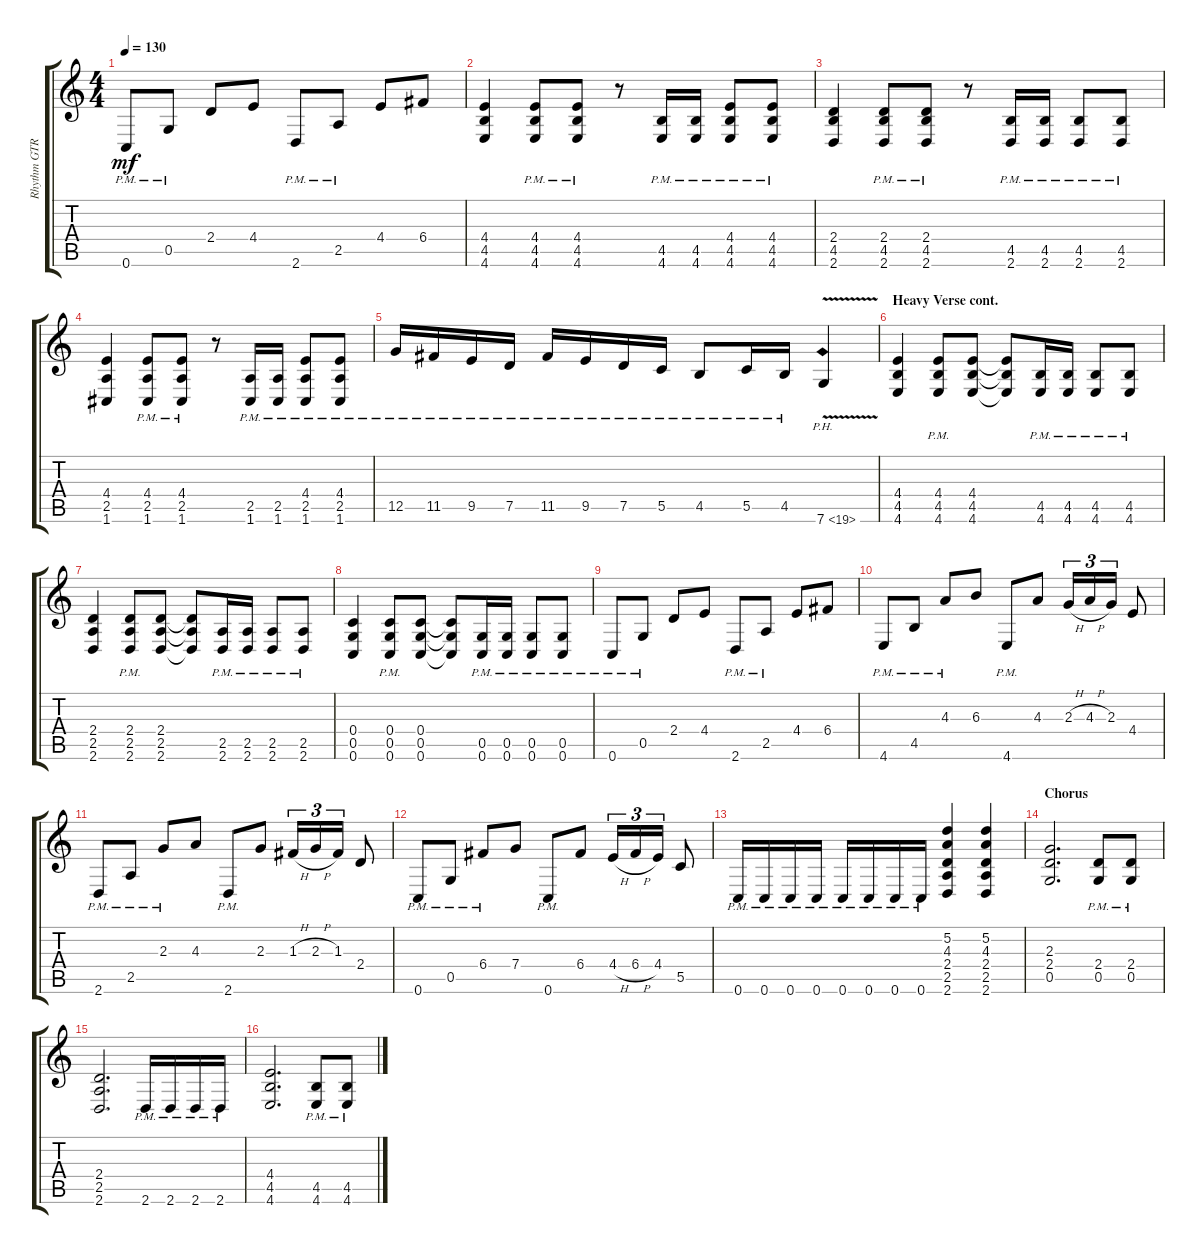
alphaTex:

\track ("Rhythm GTR 2" "Rhythm GTR") {instrument distortionguitar}
\staff {score tabs}
\tuning (D4 A3 F3 C3 G2 C2) {hide}
\ts (4 4)
\tempo 130
\clef g2
\ks aminor
0.6{pm}.8{dy mf} 0.5{pm}.8 2.4.8 4.4.8 2.6{pm}.8 2.5{pm}.8 4.4.8 6.4.8 |
(4.4 4.5 4.6).4 (4.4{pm} 4.5{pm} 4.6{pm}).8 (4.4{pm} 4.5{pm} 4.6{pm}).8 r.8 (4.5{pm} 4.6{pm}).16 (4.5{pm} 4.6{pm}).16 (4.4{pm} 4.5{pm} 4.6{pm}).8 (4.4{pm} 4.5{pm} 4.6{pm}).8 |
(2.4 4.5 2.6).4 (2.4{pm} 4.5{pm} 2.6{pm}).8 (2.4{pm} 4.5{pm} 2.6{pm}).8 r.8 (4.5{pm} 2.6{pm}).16 (4.5{pm} 2.6{pm}).16 (4.5{pm} 2.6{pm}).8 (4.5{pm} 2.6{pm}).8 |
(4.4 2.5 1.6).4 (4.4{pm} 2.5{pm} 1.6{pm}).8 (4.4{pm} 2.5{pm} 1.6{pm}).8 r.8 (2.5{pm} 1.6{pm}).16 (2.5{pm} 1.6{pm}).16 (4.4{pm} 2.5{pm} 1.6{pm}).8 (4.4{pm} 2.5{pm} 1.6{pm}).8 |
12.5{pm}.16 11.5{pm}.16 9.5{pm}.16 7.5{pm}.16 11.5{pm}.16 9.5{pm}.16 7.5{pm}.16 5.5{pm}.16 4.5{pm}.8 5.5{pm}.16 4.5{pm}.16 7.6{ph 12 v}.4 |
\section ("" "Heavy Verse cont.")
(4.4 4.5 4.6).4 (4.4{pm} 4.5{pm} 4.6{pm}).8 (4.4 4.5 4.6).8 (4.4{t} 4.5{t} 4.6{t}).8 (4.5{pm} 4.6{pm}).16 (4.5{pm} 4.6{pm}).16 (4.5{pm} 4.6{pm}).8 (4.5{pm} 4.6{pm}).8 |
(2.4 2.5 2.6).4 (2.4{pm} 2.5{pm} 2.6{pm}).8 (2.4 2.5 2.6).8 (2.4{t} 2.5{t} 2.6{t}).8 (2.5{pm} 2.6{pm}).16 (2.5{pm} 2.6{pm}).16 (2.5{pm} 2.6{pm}).8 (2.5{pm} 2.6{pm}).8 |
(0.4 0.5 0.6).4 (0.4{pm} 0.5{pm} 0.6{pm}).8 (0.4 0.5 0.6).8 (0.4{t} 0.5{t} 0.6{t}).8 (0.5{pm} 0.6{pm}).16 (0.5{pm} 0.6{pm}).16 (0.5{pm} 0.6{pm}).8 (0.5{pm} 0.6{pm}).8 |
0.6{pm}.8 0.5{pm}.8 2.4.8 4.4.8 2.6{pm}.8 2.5{pm}.8 4.4.8 6.4.8 |
4.6{pm}.8 4.5{pm}.8 4.3{pm}.8 6.3.8 4.6{pm}.8 4.3.8 2.3{h}.16{tu (3 2)} 4.3{h}.16{tu (3 2)} 2.3.16{tu (3 2)} 4.4.8 |
2.6{pm}.8 2.5{pm}.8 2.3{pm}.8 4.3.8 2.6{pm}.8 2.3.8 1.3{h}.16{tu (3 2)} 2.3{h}.16{tu (3 2)} 1.3.16{tu (3 2)} 2.4.8 |
0.6{pm}.8 0.5{pm}.8 6.4{pm}.8 7.4.8 0.6{pm}.8 6.4.8 4.4{h}.16{tu (3 2)} 6.4{h}.16{tu (3 2)} 4.4.16{tu (3 2)} 5.5.8 |
0.6{pm}.16 0.6{pm}.16 0.6{pm}.16 0.6{pm}.16 0.6{pm}.16 0.6{pm}.16 0.6{pm}.16 0.6{pm}.16 (5.2 4.3 2.4 2.5 2.6).4 (5.2 4.3 2.4 2.5 2.6).4 |
\section ("" "Chorus")
(2.3 2.4 0.5).2{d} (2.4{pm} 0.5{pm}).8 (2.4{pm} 0.5{pm}).8 |
(2.4 2.5 2.6).2{d} 2.6{pm}.16 2.6{pm}.16 2.6{pm}.16 2.6{pm}.16 |
(4.4 4.5 4.6).2{d} (4.5{pm} 4.6{pm}).8 (4.5{pm} 4.6{pm}).8
